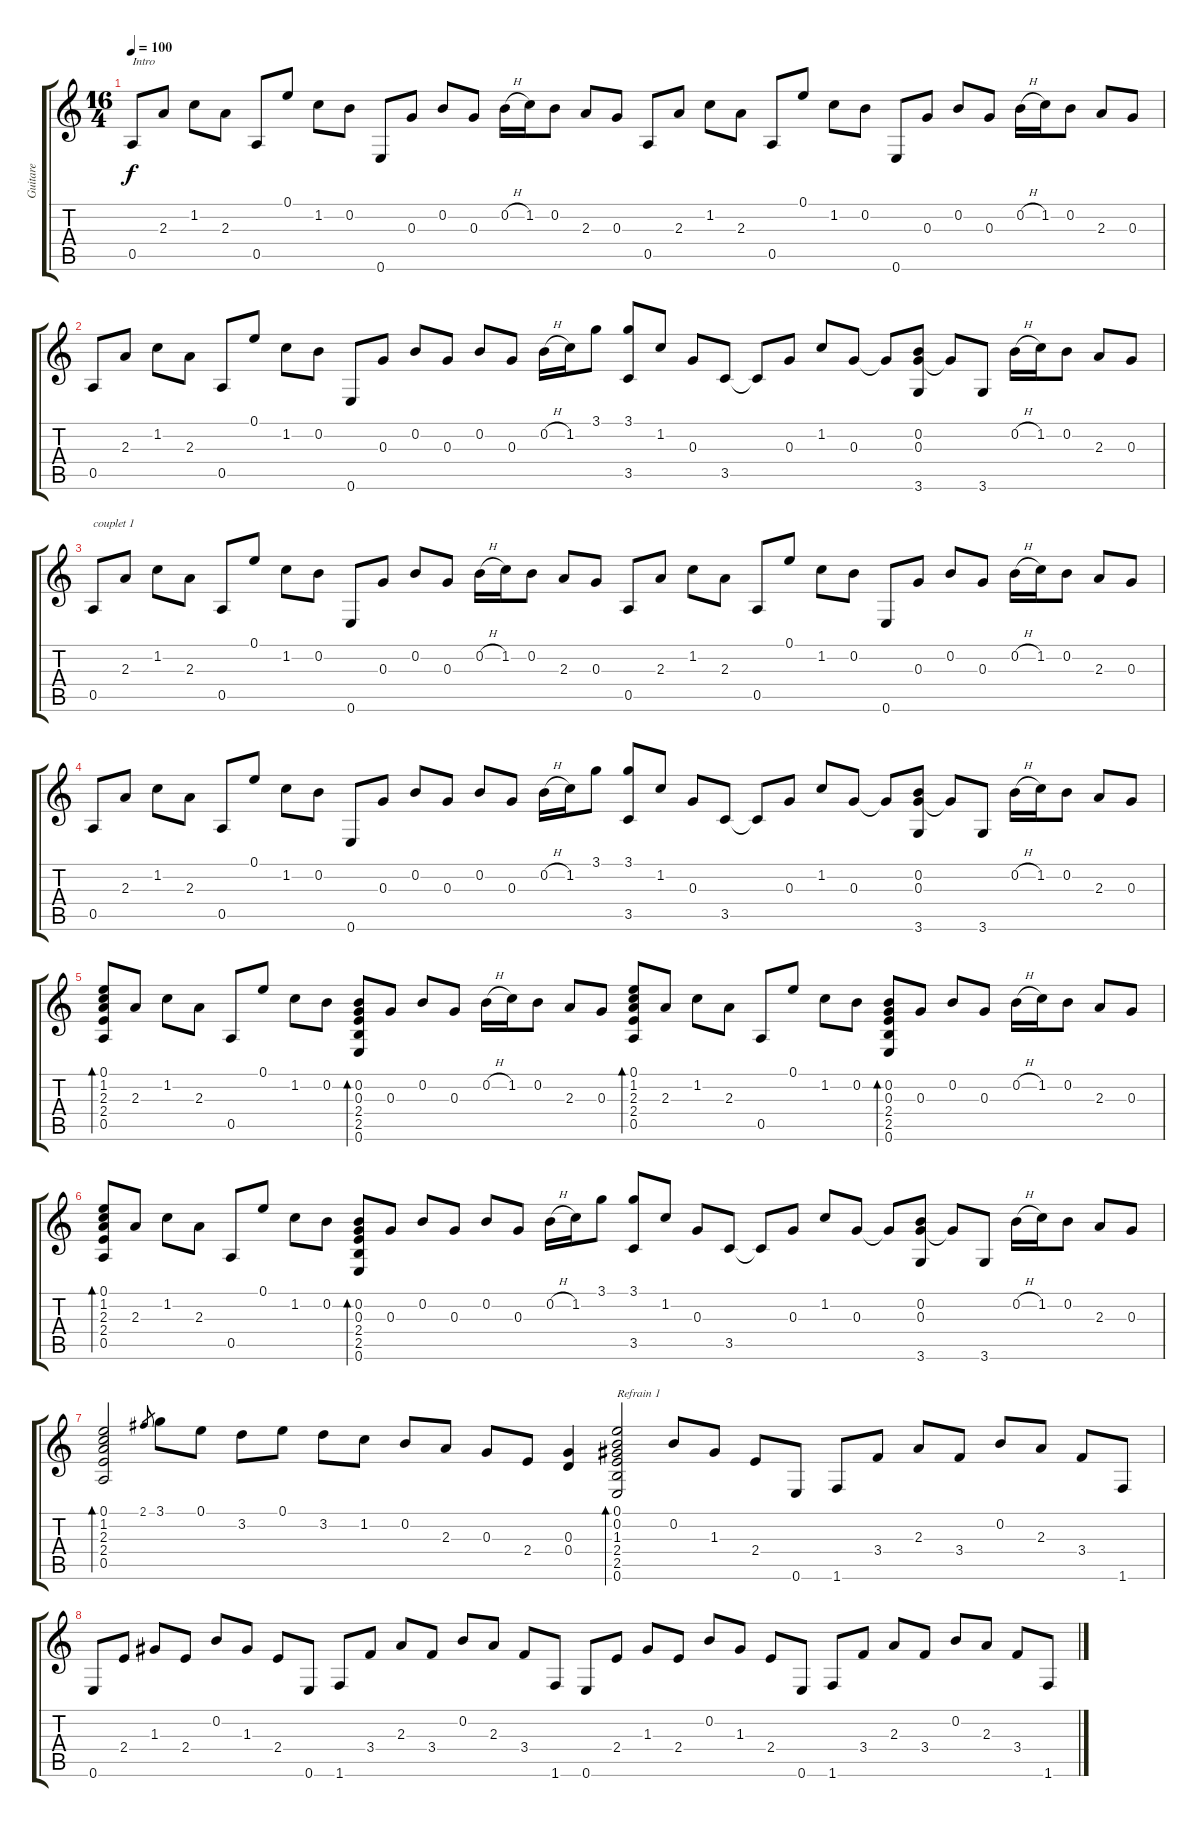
\track ("Guitare" "Guitare") {instrument acousticguitarsteel}
\staff {score tabs}
\tuning (E4 B3 G3 D3 A2 E2) {hide}
\ts (16 4)
\tempo 100
\clef g2
\ks c
0.5.8{txt "Intro" dy f instrument acousticguitarsteel} 2.3.8 1.2.8 2.3.8 0.5.8 0.1.8 1.2.8 0.2.8 0.6.8 0.3.8 0.2.8 0.3.8 0.2{h}.16 1.2.16 0.2.8 2.3.8 0.3.8 0.5.8 2.3.8 1.2.8 2.3.8 0.5.8 0.1.8 1.2.8 0.2.8 0.6.8 0.3.8 0.2.8 0.3.8 0.2{h}.16 1.2.16 0.2.8 2.3.8 0.3.8 |
0.5.8 2.3.8 1.2.8 2.3.8 0.5.8 0.1.8 1.2.8 0.2.8 0.6.8 0.3.8 0.2.8 0.3.8 0.2.8 0.3.8 0.2{h}.16 1.2.16 3.1.8 (3.1 3.5).8 1.2.8 0.3.8 3.5.8 3.5{t}.8 0.3.8 1.2.8 0.3.8 0.3{t}.8 (0.2 0.3 3.6).8 0.3{t}.8 3.6.8 0.2{h}.16 1.2.16 0.2.8 2.3.8 0.3.8 |
0.5.8{txt "couplet 1"} 2.3.8 1.2.8 2.3.8 0.5.8 0.1.8 1.2.8 0.2.8 0.6.8 0.3.8 0.2.8 0.3.8 0.2{h}.16 1.2.16 0.2.8 2.3.8 0.3.8 0.5.8 2.3.8 1.2.8 2.3.8 0.5.8 0.1.8 1.2.8 0.2.8 0.6.8 0.3.8 0.2.8 0.3.8 0.2{h}.16 1.2.16 0.2.8 2.3.8 0.3.8 |
0.5.8 2.3.8 1.2.8 2.3.8 0.5.8 0.1.8 1.2.8 0.2.8 0.6.8 0.3.8 0.2.8 0.3.8 0.2.8 0.3.8 0.2{h}.16 1.2.16 3.1.8 (3.1 3.5).8 1.2.8 0.3.8 3.5.8 3.5{t}.8 0.3.8 1.2.8 0.3.8 0.3{t}.8 (0.2 0.3 3.6).8 0.3{t}.8 3.6.8 0.2{h}.16 1.2.16 0.2.8 2.3.8 0.3.8 |
(0.1 1.2 2.3 2.4 0.5).8{bd 120} 2.3.8 1.2.8 2.3.8 0.5.8 0.1.8 1.2.8 0.2.8 (0.2 0.3 2.4 2.5 0.6).8{bd 120} 0.3.8 0.2.8 0.3.8 0.2{h}.16 1.2.16 0.2.8 2.3.8 0.3.8 (0.1 1.2 2.3 2.4 0.5).8{bd 120} 2.3.8 1.2.8 2.3.8 0.5.8 0.1.8 1.2.8 0.2.8 (0.2 0.3 2.4 2.5 0.6).8{bd 120} 0.3.8 0.2.8 0.3.8 0.2{h}.16 1.2.16 0.2.8 2.3.8 0.3.8 |
(0.1 1.2 2.3 2.4 0.5).8{bd 120} 2.3.8 1.2.8 2.3.8 0.5.8 0.1.8 1.2.8 0.2.8 (0.2 0.3 2.4 2.5 0.6).8{bd 120} 0.3.8 0.2.8 0.3.8 0.2.8 0.3.8 0.2{h}.16 1.2.16 3.1.8 (3.1 3.5).8 1.2.8 0.3.8 3.5.8 3.5{t}.8 0.3.8 1.2.8 0.3.8 0.3{t}.8 (0.2 0.3 3.6).8 0.3{t}.8 3.6.8 0.2{h}.16 1.2.16 0.2.8 2.3.8 0.3.8 |
(0.1 1.2 2.3 2.4 0.5).2{bd 240} 2.1.8{gr} 3.1.8 0.1.8 3.2.8 0.1.8 3.2.8 1.2.8 0.2.8 2.3.8 0.3.8 2.4.8 (0.3 0.4).4 (0.1 0.2 1.3 2.4 2.5 0.6).2{bd 240 txt "Refrain 1"} 0.2.8 1.3.8 2.4.8 0.6.8 1.6.8 3.4.8 2.3.8 3.4.8 0.2.8 2.3.8 3.4.8 1.6.8 |
0.6.8 2.4.8 1.3.8 2.4.8 0.2.8 1.3.8 2.4.8 0.6.8 1.6.8 3.4.8 2.3.8 3.4.8 0.2.8 2.3.8 3.4.8 1.6.8 0.6.8 2.4.8 1.3.8 2.4.8 0.2.8 1.3.8 2.4.8 0.6.8 1.6.8 3.4.8 2.3.8 3.4.8 0.2.8 2.3.8 3.4.8 1.6.8
